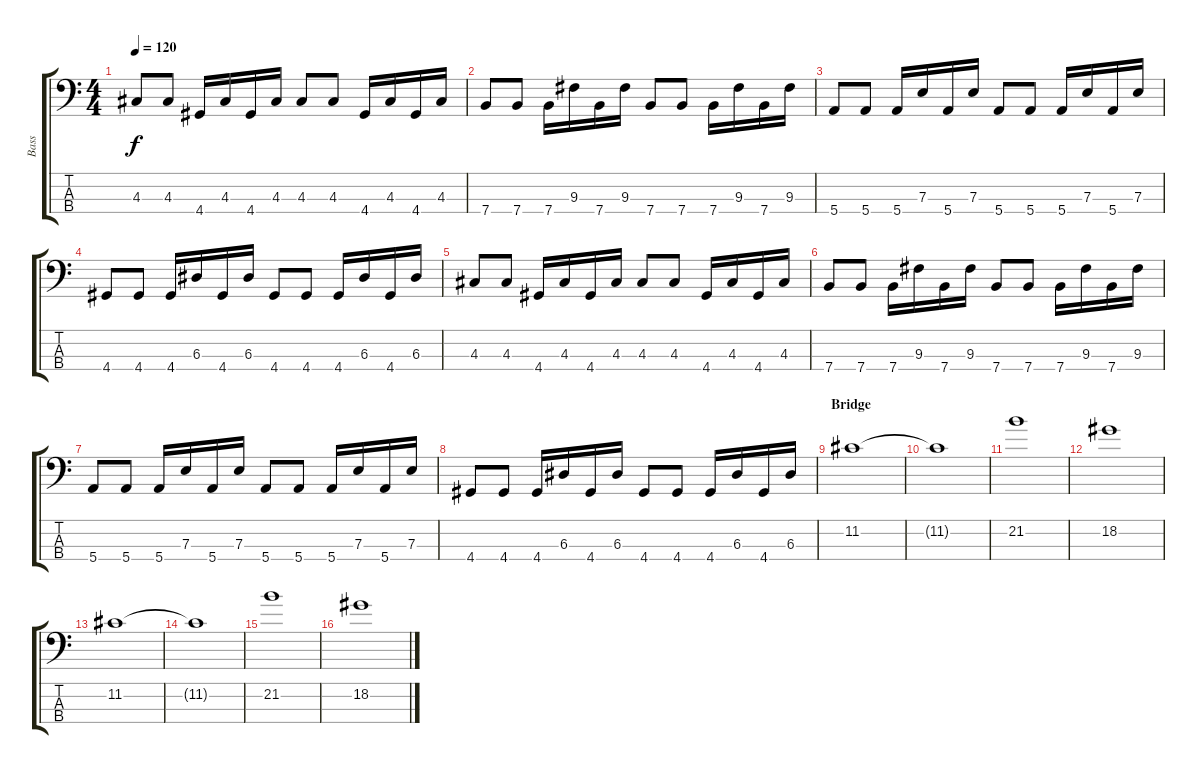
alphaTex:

\track ("Bass" "Bass") {instrument electricbassfinger}
\staff {score tabs}
\tuning (G2 D2 A1 E1) {hide}
\ts (4 4)
\tempo 120
\clef f4
\ks c
4.3.8{dy f} 4.3.8 4.4.16 4.3.16 4.4.16 4.3.16 4.3.8 4.3.8 4.4.16 4.3.16 4.4.16 4.3.16 |
7.4.8 7.4.8 7.4.16 9.3.16 7.4.16 9.3.16 7.4.8 7.4.8 7.4.16 9.3.16 7.4.16 9.3.16 |
5.4.8 5.4.8 5.4.16 7.3.16 5.4.16 7.3.16 5.4.8 5.4.8 5.4.16 7.3.16 5.4.16 7.3.16 |
4.4.8 4.4.8 4.4.16 6.3.16 4.4.16 6.3.16 4.4.8 4.4.8 4.4.16 6.3.16 4.4.16 6.3.16 |
4.3.8 4.3.8 4.4.16 4.3.16 4.4.16 4.3.16 4.3.8 4.3.8 4.4.16 4.3.16 4.4.16 4.3.16 |
7.4.8 7.4.8 7.4.16 9.3.16 7.4.16 9.3.16 7.4.8 7.4.8 7.4.16 9.3.16 7.4.16 9.3.16 |
5.4.8 5.4.8 5.4.16 7.3.16 5.4.16 7.3.16 5.4.8 5.4.8 5.4.16 7.3.16 5.4.16 7.3.16 |
4.4.8 4.4.8 4.4.16 6.3.16 4.4.16 6.3.16 4.4.8 4.4.8 4.4.16 6.3.16 4.4.16 6.3.16 |
\section ("" "Bridge")
11.2.1 |
11.2{t}.1 |
21.2.1 |
18.2.1 |
11.2.1 |
11.2{t}.1 |
21.2.1 |
18.2.1
